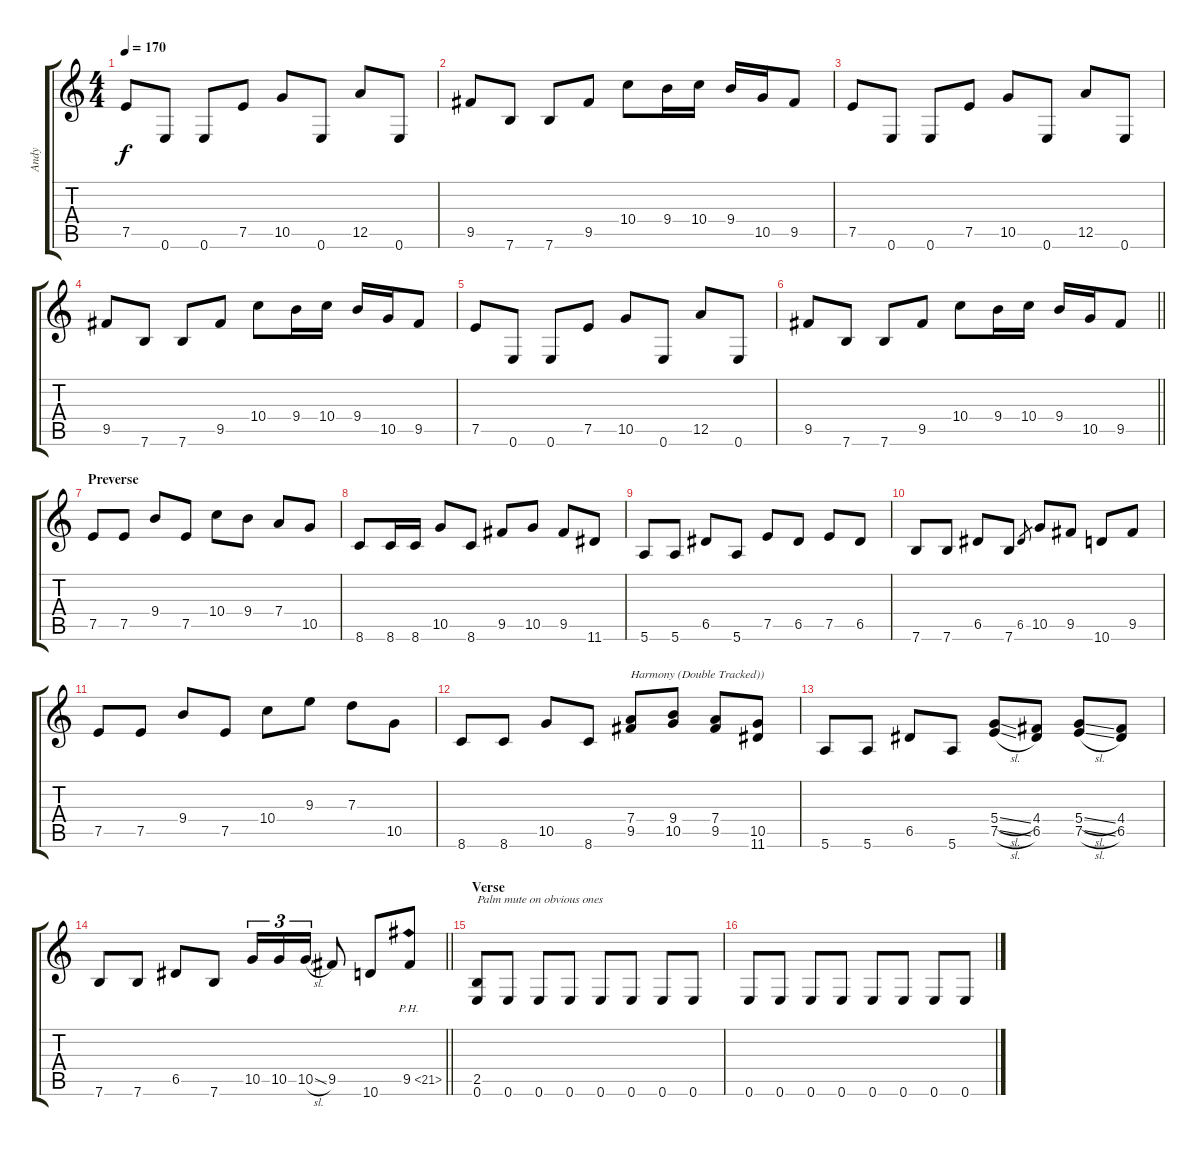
\track ("Andy" "Andy") {instrument overdrivenguitar}
\staff {score tabs}
\tuning (E4 B3 G3 D3 A2 E2) {hide}
\ts (4 4)
\tempo 170
\clef g2
\ks c
7.5.8{dy f} 0.6.8 0.6.8 7.5.8 10.5.8 0.6.8 12.5.8 0.6.8 |
9.5.8 7.6.8 7.6.8 9.5.8 10.4.8 9.4.16 10.4.16 9.4.16 10.5.16 9.5.8 |
7.5.8 0.6.8 0.6.8 7.5.8 10.5.8 0.6.8 12.5.8 0.6.8 |
9.5.8 7.6.8 7.6.8 9.5.8 10.4.8 9.4.16 10.4.16 9.4.16 10.5.16 9.5.8 |
7.5.8 0.6.8 0.6.8 7.5.8 10.5.8 0.6.8 12.5.8 0.6.8 |
\barLineRight lightlight
9.5.8 7.6.8 7.6.8 9.5.8 10.4.8 9.4.16 10.4.16 9.4.16 10.5.16 9.5.8 |
\section ("" "Preverse")
7.5.8 7.5.8 9.4.8 7.5.8 10.4.8 9.4.8 7.4.8 10.5.8 |
8.6.8 8.6.16 8.6.16 10.5.8 8.6.8 9.5.8 10.5.8 9.5.8 11.6.8 |
5.6.8 5.6.8 6.5.8 5.6.8 7.5.8 6.5.8 7.5.8 6.5.8 |
7.6.8 7.6.8 6.5.8 7.6.8 6.5.8{gr} 10.5.8 9.5.8 10.6.8 9.5.8 |
7.5.8 7.5.8 9.4.8 7.5.8 10.4.8 9.3.8 7.3.8 10.5.8 |
8.6.8 8.6.8 10.5.8 8.6.8 (7.4 9.5).8{txt "Harmony (Double Tracked))"} (9.4 10.5).8 (7.4 9.5).8 (10.5 11.6).8 |
5.6.8 5.6.8 6.5.8 5.6.8 (5.4{sl} 7.5{sl}).8 (4.4 6.5).8 (5.4{sl} 7.5{sl}).8 (4.4 6.5).8 |
\barLineRight lightlight
7.6.8 7.6.8 6.5.8 7.6.8 10.5.16{tu (3 2)} 10.5.16{tu (3 2)} 10.5{sl}.16{tu (3 2)} 9.5.8 10.6.8 9.5{ph 12}.8 |
\section ("" "Verse")
(2.5 0.6).8{txt "Palm mute on obvious ones"} 0.6.8 0.6.8 0.6.8 0.6.8 0.6.8 0.6.8 0.6.8 |
0.6.8 0.6.8 0.6.8 0.6.8 0.6.8 0.6.8 0.6.8 0.6.8
